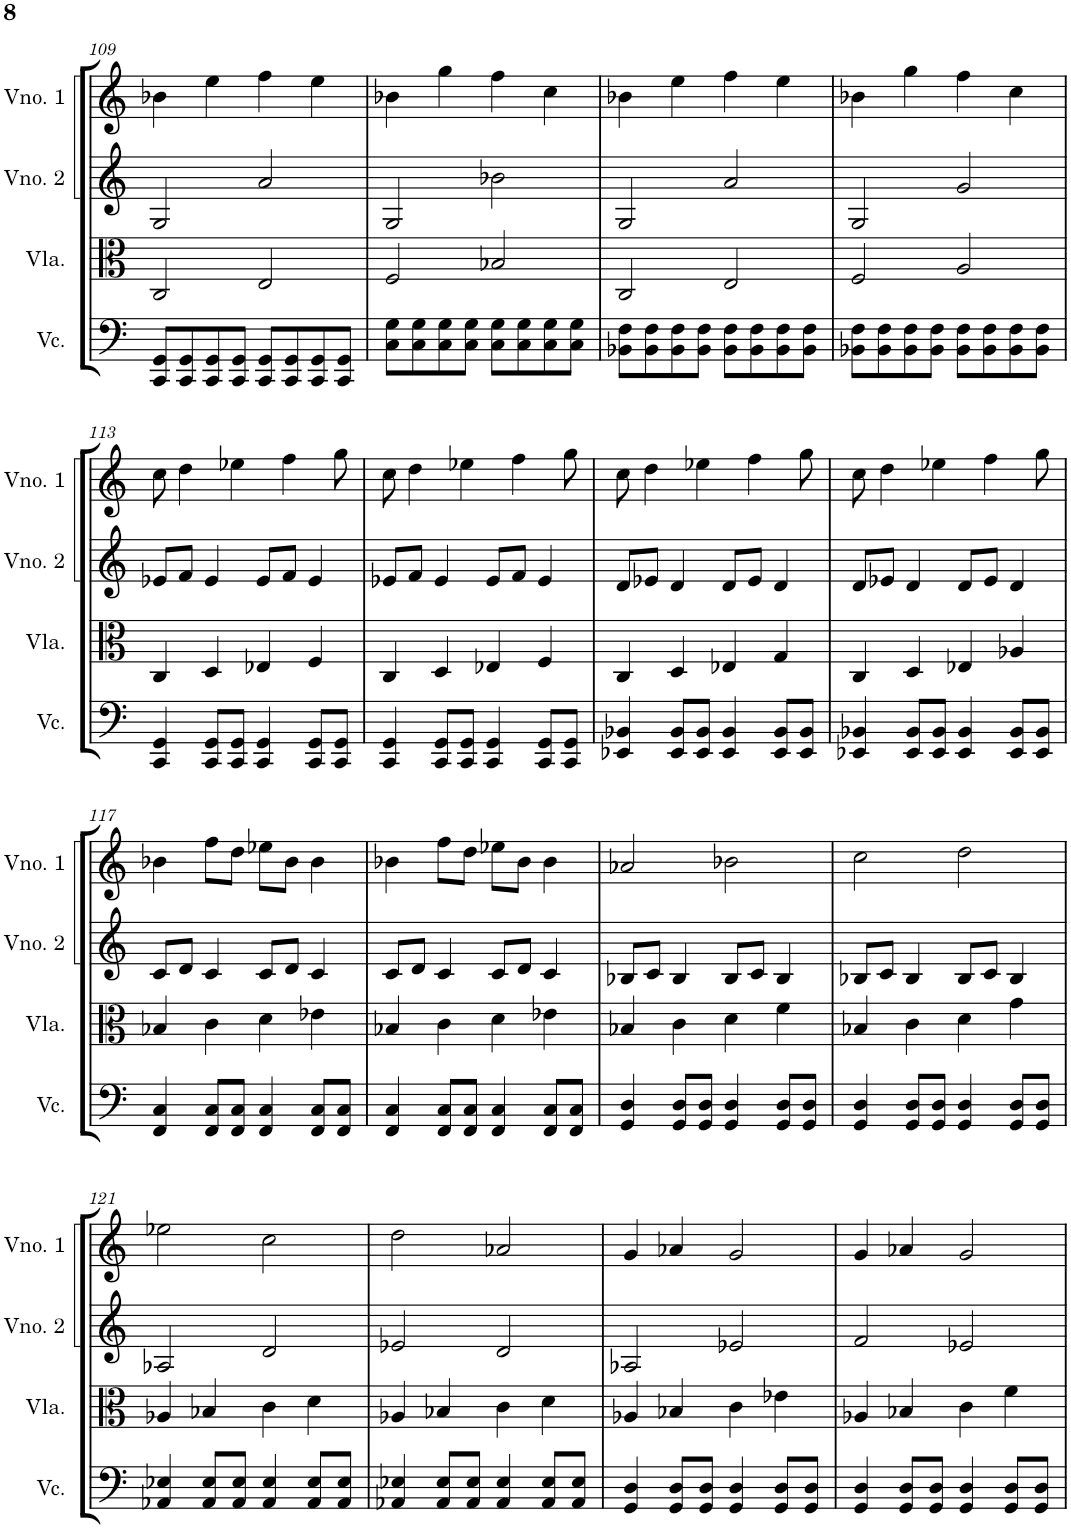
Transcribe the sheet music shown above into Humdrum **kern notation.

**kern	**kern	**kern	**kern
*part4	*part3	*part2	*part1
*staff4	*staff3	*staff2	*staff1
*I"Violoncelo	*I"Viola	*I"Violino 2	*I"Violino 1
*I'Vc.	*I'Vla.	*I'Vno. 2	*I'Vno. 1
!!LO:PB:g=z
*clefF4	*clefC3	*clefG2	*clefG2
*k[]	*k[]	*k[]	*k[]
*M4/4	*M4/4	*M4/4	*M4/4
=109	=109	=109	=109
8CC/ 8GG/L	2C/	2G/	4b-X\
8CC/ 8GG/	.	.	.
8CC/ 8GG/	.	.	4ee\
8CC/ 8GG/J	.	.	.
8CC/ 8GG/L	2E/	2a/	4ff\
8CC/ 8GG/	.	.	.
8CC/ 8GG/	.	.	4ee\
8CC/ 8GG/J	.	.	.
=110	=110	=110	=110
8C\ 8G\L	2F/	2G/	4b-X\
8C\ 8G\	.	.	.
8C\ 8G\	.	.	4gg\
8C\ 8G\J	.	.	.
8C\ 8G\L	2B-X/	2b-X\	4ff\
8C\ 8G\	.	.	.
8C\ 8G\	.	.	4cc\
8C\ 8G\J	.	.	.
=111	=111	=111	=111
8BB-X\ 8F\L	2C/	2G/	4b-X\
8BB-\ 8F\	.	.	.
8BB-\ 8F\	.	.	4ee\
8BB-\ 8F\J	.	.	.
8BB-\ 8F\L	2E/	2a/	4ff\
8BB-\ 8F\	.	.	.
8BB-\ 8F\	.	.	4ee\
8BB-\ 8F\J	.	.	.
=112	=112	=112	=112
8BB-X\ 8F\L	2F/	2G/	4b-X\
8BB-\ 8F\	.	.	.
8BB-\ 8F\	.	.	4gg\
8BB-\ 8F\J	.	.	.
8BB-\ 8F\L	2A/	2g/	4ff\
8BB-\ 8F\	.	.	.
8BB-\ 8F\	.	.	4cc\
8BB-\ 8F\J	.	.	.
!!LO:LB:g=z
=113	=113	=113	=113
4CC/ 4GG/	4C/	8e-X/L	8cc\
.	.	8f/J	4dd\
8CC/ 8GG/L	4D/	4e-/	.
8CC/ 8GG/J	.	.	4ee-X\
4CC/ 4GG/	4E-X/	8e-/L	.
.	.	8f/J	4ff\
8CC/ 8GG/L	4F/	4e-/	.
8CC/ 8GG/J	.	.	8gg\
=114	=114	=114	=114
4CC/ 4GG/	4C/	8e-X/L	8cc\
.	.	8f/J	4dd\
8CC/ 8GG/L	4D/	4e-/	.
8CC/ 8GG/J	.	.	4ee-X\
4CC/ 4GG/	4E-X/	8e-/L	.
.	.	8f/J	4ff\
8CC/ 8GG/L	4F/	4e-/	.
8CC/ 8GG/J	.	.	8gg\
=115	=115	=115	=115
4EE-X/ 4BB-X/	4C/	8d/L	8cc\
.	.	8e-X/J	4dd\
8EE-/ 8BB-/L	4D/	4d/	.
8EE-/ 8BB-/J	.	.	4ee-X\
4EE-/ 4BB-/	4E-X/	8d/L	.
.	.	8e-/J	4ff\
8EE-/ 8BB-/L	4G/	4d/	.
8EE-/ 8BB-/J	.	.	8gg\
=116	=116	=116	=116
4EE-X/ 4BB-X/	4C/	8d/L	8cc\
.	.	8e-X/J	4dd\
8EE-/ 8BB-/L	4D/	4d/	.
8EE-/ 8BB-/J	.	.	4ee-X\
4EE-/ 4BB-/	4E-X/	8d/L	.
.	.	8e-/J	4ff\
8EE-/ 8BB-/L	4A-X/	4d/	.
8EE-/ 8BB-/J	.	.	8gg\
!!LO:LB:g=z
=117	=117	=117	=117
4FF/ 4C/	4B-X/	8c/L	4b-X\
.	.	8d/J	.
8FF/ 8C/L	4c\	4c/	8ff\L
8FF/ 8C/J	.	.	8dd\J
4FF/ 4C/	4d\	8c/L	8ee-X\L
.	.	8d/J	8b-\J
8FF/ 8C/L	4e-X\	4c/	4b-\
8FF/ 8C/J	.	.	.
=118	=118	=118	=118
4FF/ 4C/	4B-X/	8c/L	4b-X\
.	.	8d/J	.
8FF/ 8C/L	4c\	4c/	8ff\L
8FF/ 8C/J	.	.	8dd\J
4FF/ 4C/	4d\	8c/L	8ee-X\L
.	.	8d/J	8b-\J
8FF/ 8C/L	4e-X\	4c/	4b-\
8FF/ 8C/J	.	.	.
=119	=119	=119	=119
4GG/ 4D/	4B-X/	8B-X/L	2a-X/
.	.	8c/J	.
8GG/ 8D/L	4c\	4B-/	.
8GG/ 8D/J	.	.	.
4GG/ 4D/	4d\	8B-/L	2b-X\
.	.	8c/J	.
8GG/ 8D/L	4f\	4B-/	.
8GG/ 8D/J	.	.	.
=120	=120	=120	=120
4GG/ 4D/	4B-X/	8B-X/L	2cc\
.	.	8c/J	.
8GG/ 8D/L	4c\	4B-/	.
8GG/ 8D/J	.	.	.
4GG/ 4D/	4d\	8B-/L	2dd\
.	.	8c/J	.
8GG/ 8D/L	4g\	4B-/	.
8GG/ 8D/J	.	.	.
!!LO:LB:g=z
=121	=121	=121	=121
4AA-X/ 4E-X/	4A-X/	2A-X/	2ee-X\
8AA-/ 8E-/L	4B-X/	.	.
8AA-/ 8E-/J	.	.	.
4AA-/ 4E-/	4c\	2d/	2cc\
8AA-/ 8E-/L	4d\	.	.
8AA-/ 8E-/J	.	.	.
=122	=122	=122	=122
4AA-X/ 4E-X/	4A-X/	2e-X/	2dd\
8AA-/ 8E-/L	4B-X/	.	.
8AA-/ 8E-/J	.	.	.
4AA-/ 4E-/	4c\	2d/	2a-X/
8AA-/ 8E-/L	4d\	.	.
8AA-/ 8E-/J	.	.	.
=123	=123	=123	=123
4GG/ 4D/	4A-X/	2A-X/	4g/
8GG/ 8D/L	4B-X/	.	4a-X/
8GG/ 8D/J	.	.	.
4GG/ 4D/	4c\	2e-X/	2g/
8GG/ 8D/L	4e-X\	.	.
8GG/ 8D/J	.	.	.
=124	=124	=124	=124
4GG/ 4D/	4A-X/	2f/	4g/
8GG/ 8D/L	4B-X/	.	4a-X/
8GG/ 8D/J	.	.	.
4GG/ 4D/	4c\	2e-X/	2g/
8GG/ 8D/L	4f\	.	.
8GG/ 8D/J	.	.	.
=	=	=	=
*-	*-	*-	*-
